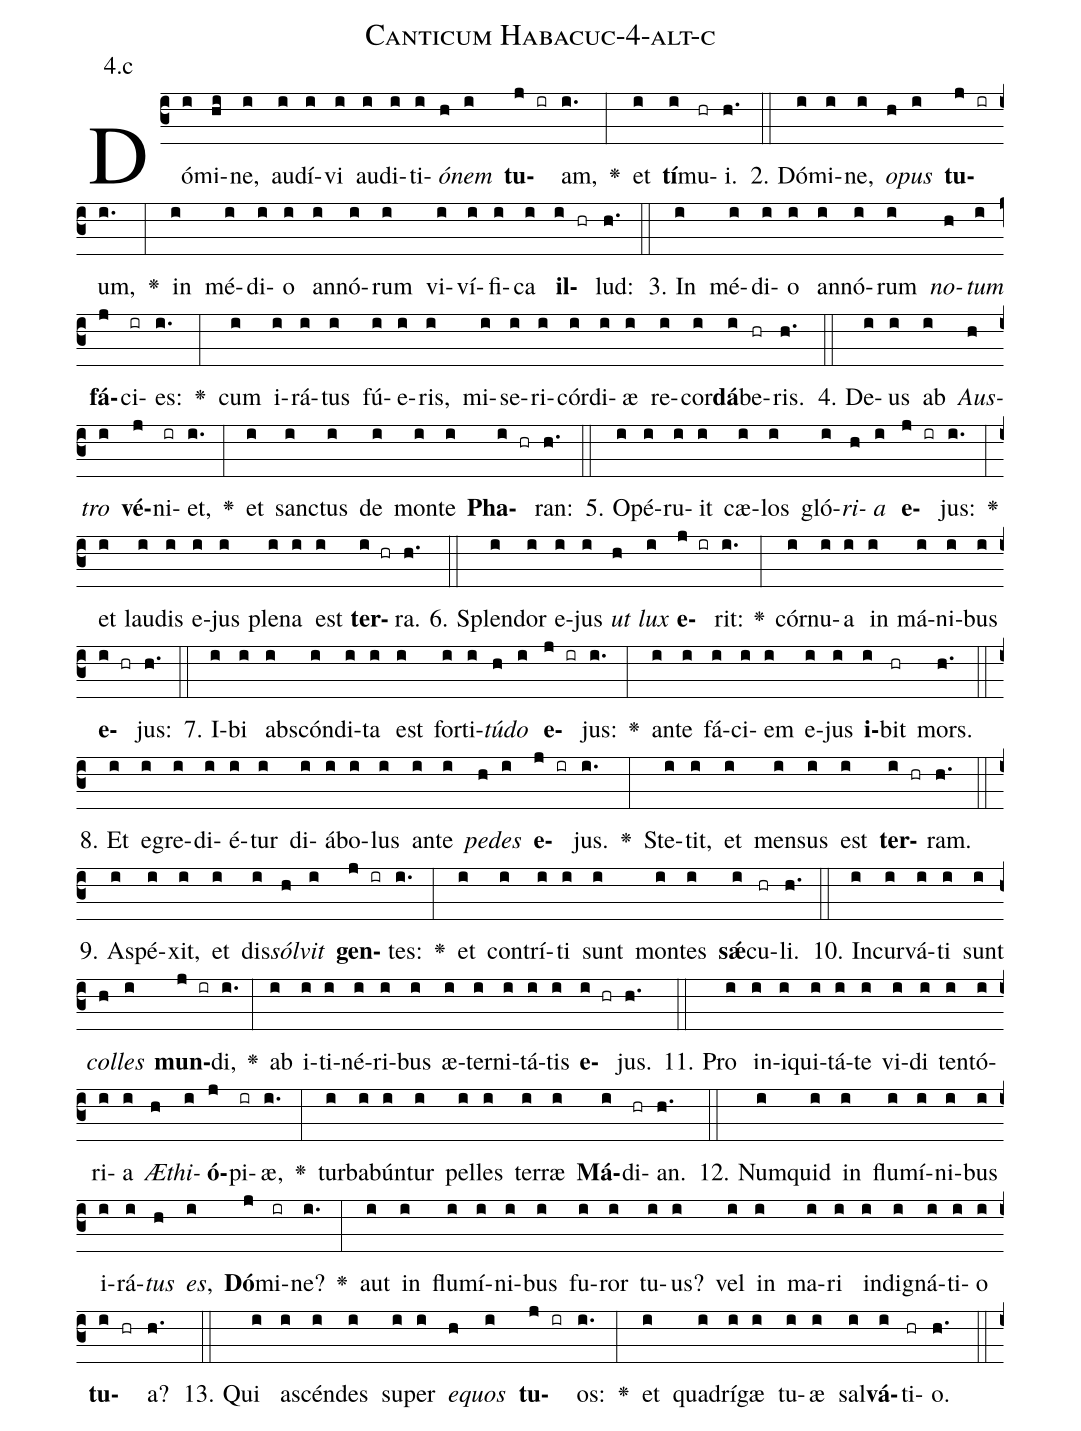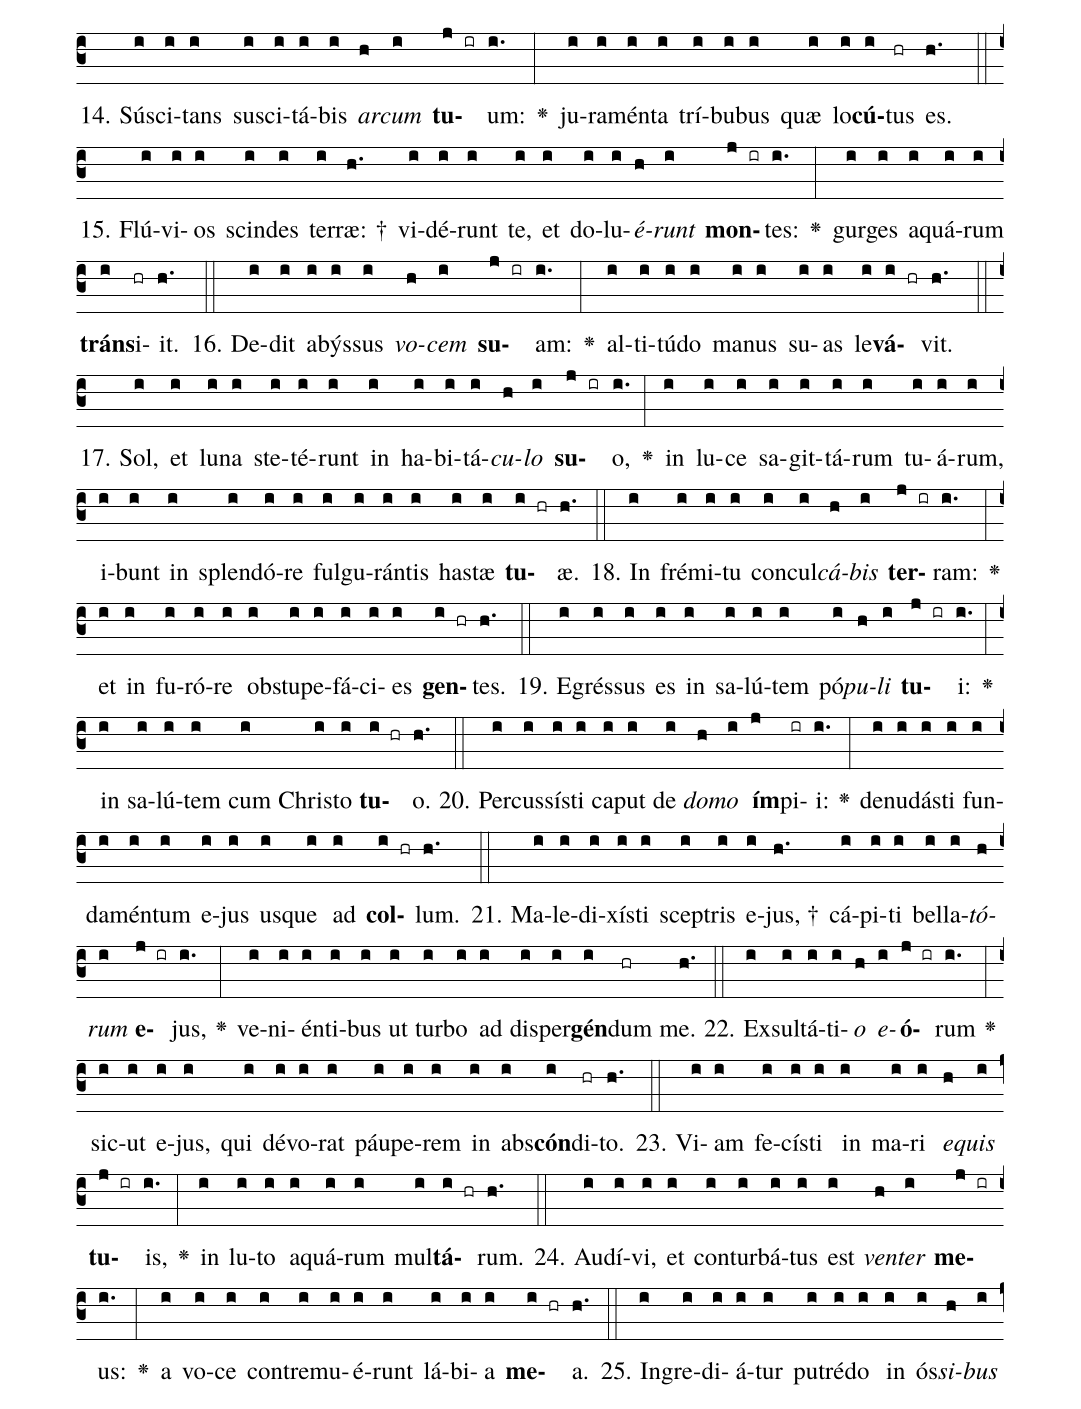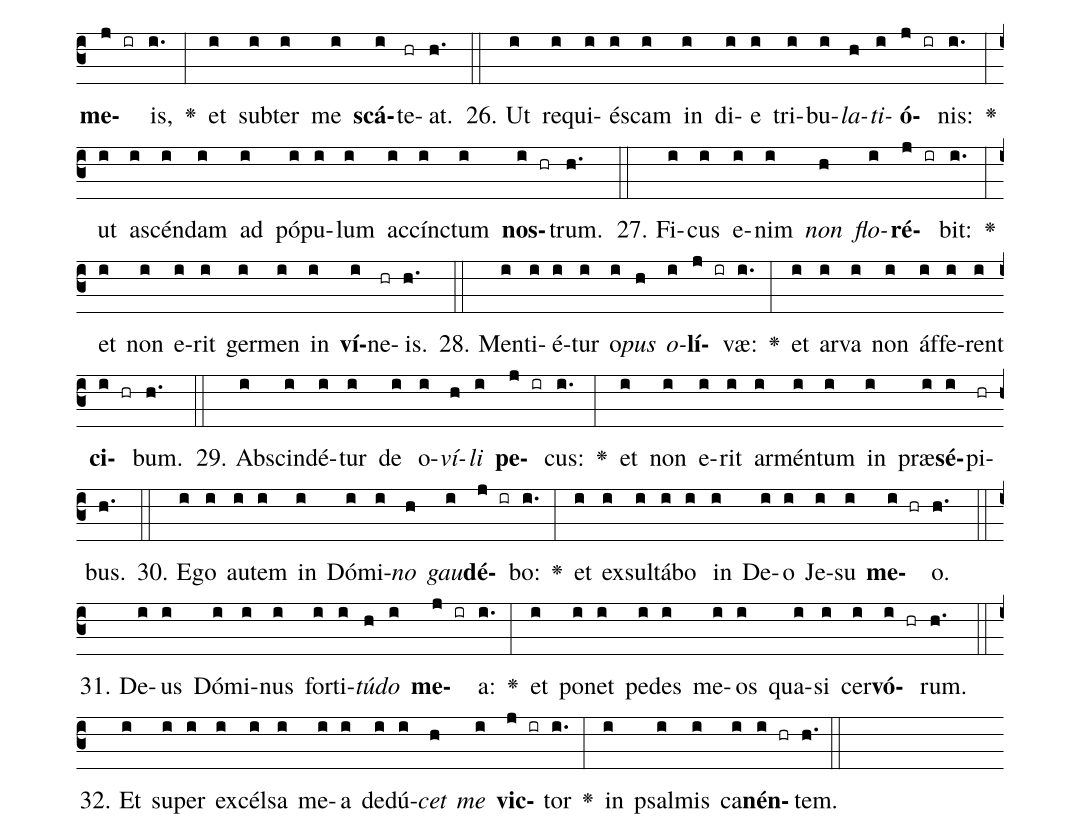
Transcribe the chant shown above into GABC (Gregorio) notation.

name: Canticum Habacuc-4-alt-c;
annotation: 4.c;
%%
(c3)Dó(i)mi(hi)ne,(i) au(i)dí(i)vi(i) au(i)di(i)ti(i)<i>ó</i>(h)<i>nem</i>(i) <b>tu</b>(j ir)am,(i.) <v>\greheightstar</v>(:) et(i) <b>tí</b>(i)mu(hr)i.(h.) (::)
2. Dó(i)mi(i)ne,(i) <i>o</i>(h)<i>pus</i>(i) <b>tu</b>(j ir)um,(i.) <v>\greheightstar</v>(:) in(i) mé(i)di(i)o(i) an(i)nó(i)rum(i) vi(i)ví(i)fi(i)ca(i) <b>il</b>(i hr)lud:(h.) (::)
3. In(i) mé(i)di(i)o(i) an(i)nó(i)rum(i) <i>no</i>(h)<i>tum</i>(i) <b>fá</b>(j)ci(ir)es:(i.) <v>\greheightstar</v>(:) cum(i) i(i)rá(i)tus(i) fú(i)e(i)ris,(i) mi(i)se(i)ri(i)cór(i)di(i)æ(i) re(i)cor(i)<b>dá</b>(i)be(hr)ris.(h.) (::)
4. De(i)us(i) ab(i) <i>Aus</i>(h)<i>tro</i>(i) <b>vé</b>(j)ni(ir)et,(i.) <v>\greheightstar</v>(:) et(i) sanc(i)tus(i) de(i) mon(i)te(i) <b>Pha</b>(i hr)ran:(h.) (::)
5. O(i)pé(i)ru(i)it(i) cæ(i)los(i) gló(i)<i>ri</i>(h)<i>a</i>(i) <b>e</b>(j ir)jus:(i.) <v>\greheightstar</v>(:) et(i) lau(i)dis(i) e(i)jus(i) ple(i)na(i) est(i) <b>ter</b>(i hr)ra.(h.) (::)
6. Splen(i)dor(i) e(i)jus(i) <i>ut</i>(h) <i>lux</i>(i) <b>e</b>(j ir)rit:(i.) <v>\greheightstar</v>(:) cór(i)nu(i)a(i) in(i) má(i)ni(i)bus(i) <b>e</b>(i hr)jus:(h.) (::)
7. I(i)bi(i) abs(i)cón(i)di(i)ta(i) est(i) for(i)ti(i)<i>tú</i>(h)<i>do</i>(i) <b>e</b>(j ir)jus:(i.) <v>\greheightstar</v>(:) an(i)te(i) fá(i)ci(i)em(i) e(i)jus(i) <b>i</b>(i)bit(hr) mors.(h.) (::)
8. Et(i) e(i)gre(i)di(i)é(i)tur(i) di(i)á(i)bo(i)lus(i) an(i)te(i) <i>pe</i>(h)<i>des</i>(i) <b>e</b>(j ir)jus.(i.) <v>\greheightstar</v>(:) Ste(i)tit,(i) et(i) men(i)sus(i) est(i) <b>ter</b>(i hr)ram.(h.) (::)
9. A(i)spé(i)xit,(i) et(i) dis(i)<i>sól</i>(h)<i>vit</i>(i) <b>gen</b>(j ir)tes:(i.) <v>\greheightstar</v>(:) et(i) con(i)trí(i)ti(i) sunt(i) mon(i)tes(i) <b>sǽ</b>(i)cu(hr)li.(h.) (::)
10. In(i)cur(i)vá(i)ti(i) sunt(i) <i>col</i>(h)<i>les</i>(i) <b>mun</b>(j ir)di,(i.) <v>\greheightstar</v>(:) ab(i) i(i)ti(i)né(i)ri(i)bus(i) æ(i)ter(i)ni(i)tá(i)tis(i) <b>e</b>(i hr)jus.(h.) (::)
11. Pro(i) in(i)i(i)qui(i)tá(i)te(i) vi(i)di(i) ten(i)tó(i)ri(i)a(i) <i>Æ</i>(h)<i>thi</i>(i)<b>ó</b>(j)pi(ir)æ,(i.) <v>\greheightstar</v>(:) tur(i)ba(i)bún(i)tur(i) pel(i)les(i) ter(i)ræ(i) <b>Má</b>(i)di(hr)an.(h.) (::)
12. Num(i)quid(i) in(i) flu(i)mí(i)ni(i)bus(i) i(i)rá(i)<i>tus</i>(h) <i>es</i>,(i) <b>Dó</b>(j)mi(ir)ne?(i.) <v>\greheightstar</v>(:) aut(i) in(i) flu(i)mí(i)ni(i)bus(i) fu(i)ror(i) tu(i)us?(i) vel(i) in(i) ma(i)ri(i) in(i)di(i)gná(i)ti(i)o(i) <b>tu</b>(i hr)a?(h.) (::)
13. Qui(i) a(i)scén(i)des(i) su(i)per(i) <i>e</i>(h)<i>quos</i>(i) <b>tu</b>(j ir)os:(i.) <v>\greheightstar</v>(:) et(i) qua(i)drí(i)gæ(i) tu(i)æ(i) sal(i)<b>vá</b>(i)ti(hr)o.(h.) (::)
14. Sú(i)sci(i)tans(i) su(i)sci(i)tá(i)bis(i) <i>ar</i>(h)<i>cum</i>(i) <b>tu</b>(j ir)um:(i.) <v>\greheightstar</v>(:) ju(i)ra(i)mén(i)ta(i) trí(i)bu(i)bus(i) quæ(i) lo(i)<b>cú</b>(i)tus(hr) es.(h.) (::)
15. Flú(i)vi(i)os(i) scin(i)des(i) ter(i)ræ: †(h.) vi(i)dé(i)runt(i) te,(i) et(i) do(i)lu(i)<i>é</i>(h)<i>runt</i>(i) <b>mon</b>(j ir)tes:(i.) <v>\greheightstar</v>(:) gur(i)ges(i) a(i)quá(i)rum(i) <b>tráns</b>(i)i(hr)it.(h.) (::)
16. De(i)dit(i) a(i)býs(i)sus(i) <i>vo</i>(h)<i>cem</i>(i) <b>su</b>(j ir)am:(i.) <v>\greheightstar</v>(:) al(i)ti(i)tú(i)do(i) ma(i)nus(i) su(i)as(i) le(i)<b>vá</b>(i hr)vit.(h.) (::)
17. Sol,(i) et(i) lu(i)na(i) ste(i)té(i)runt(i) in(i) ha(i)bi(i)tá(i)<i>cu</i>(h)<i>lo</i>(i) <b>su</b>(j ir)o,(i.) <v>\greheightstar</v>(:) in(i) lu(i)ce(i) sa(i)git(i)tá(i)rum(i) tu(i)á(i)rum,(i) i(i)bunt(i) in(i) splen(i)dó(i)re(i) ful(i)gu(i)rán(i)tis(i) has(i)tæ(i) <b>tu</b>(i hr)æ.(h.) (::)
18. In(i) fré(i)mi(i)tu(i) con(i)cul(i)<i>cá</i>(h)<i>bis</i>(i) <b>ter</b>(j ir)ram:(i.) <v>\greheightstar</v>(:) et(i) in(i) fu(i)ró(i)re(i) ob(i)stu(i)pe(i)fá(i)ci(i)es(i) <b>gen</b>(i hr)tes.(h.) (::)
19. E(i)grés(i)sus(i) es(i) in(i) sa(i)lú(i)tem(i) pó(i)<i>pu</i>(h)<i>li</i>(i) <b>tu</b>(j ir)i:(i.) <v>\greheightstar</v>(:) in(i) sa(i)lú(i)tem(i) cum(i) Chris(i)to(i) <b>tu</b>(i hr)o.(h.) (::)
20. Per(i)cus(i)sís(i)ti(i) ca(i)put(i) de(i) <i>do</i>(h)<i>mo</i>(i) <b>ím</b>(j)pi(ir)i:(i.) <v>\greheightstar</v>(:) de(i)nu(i)dás(i)ti(i) fun(i)da(i)mén(i)tum(i) e(i)jus(i) us(i)que(i) ad(i) <b>col</b>(i hr)lum.(h.) (::)
21. Ma(i)le(i)di(i)xís(i)ti(i) scep(i)tris(i) e(i)jus, †(h.) cá(i)pi(i)ti(i) bel(i)la(i)<i>tó</i>(h)<i>rum</i>(i) <b>e</b>(j ir)jus,(i.) <v>\greheightstar</v>(:) ve(i)ni(i)én(i)ti(i)bus(i) ut(i) tur(i)bo(i) ad(i) di(i)sper(i)<b>gén</b>(i)dum(hr) me.(h.) (::)
22. Ex(i)sul(i)tá(i)ti(i)<i>o</i>(h) <i>e</i>(i)<b>ó</b>(j ir)rum(i.) <v>\greheightstar</v>(:) sic(i)ut(i) e(i)jus,(i) qui(i) dé(i)vo(i)rat(i) páu(i)pe(i)rem(i) in(i) abs(i)<b>cón</b>(i)di(hr)to.(h.) (::)
23. Vi(i)am(i) fe(i)cís(i)ti(i) in(i) ma(i)ri(i) <i>e</i>(h)<i>quis</i>(i) <b>tu</b>(j ir)is,(i.) <v>\greheightstar</v>(:) in(i) lu(i)to(i) a(i)quá(i)rum(i) mul(i)<b>tá</b>(i hr)rum.(h.) (::)
24. Au(i)dí(i)vi,(i) et(i) con(i)tur(i)bá(i)tus(i) est(i) <i>ven</i>(h)<i>ter</i>(i) <b>me</b>(j ir)us:(i.) <v>\greheightstar</v>(:) a(i) vo(i)ce(i) con(i)tre(i)mu(i)é(i)runt(i) lá(i)bi(i)a(i) <b>me</b>(i hr)a.(h.) (::)
25. In(i)gre(i)di(i)á(i)tur(i) pu(i)tré(i)do(i) in(i) ós(i)<i>si</i>(h)<i>bus</i>(i) <b>me</b>(j ir)is,(i.) <v>\greheightstar</v>(:) et(i) sub(i)ter(i) me(i) <b>scá</b>(i)te(hr)at.(h.) (::)
26. Ut(i) re(i)qui(i)és(i)cam(i) in(i) di(i)e(i) tri(i)bu(i)<i>la</i>(h)<i>ti</i>(i)<b>ó</b>(j ir)nis:(i.) <v>\greheightstar</v>(:) ut(i) a(i)scén(i)dam(i) ad(i) pó(i)pu(i)lum(i) ac(i)cínc(i)tum(i) <b>nos</b>(i hr)trum.(h.) (::)
27. Fi(i)cus(i) e(i)nim(i) <i>non</i>(h) <i>flo</i>(i)<b>ré</b>(j ir)bit:(i.) <v>\greheightstar</v>(:) et(i) non(i) e(i)rit(i) ger(i)men(i) in(i) <b>ví</b>(i)ne(hr)is.(h.) (::)
28. Men(i)ti(i)é(i)tur(i) o(i)<i>pus</i>(h) <i>o</i>(i)<b>lí</b>(j ir)væ:(i.) <v>\greheightstar</v>(:) et(i) ar(i)va(i) non(i) áf(i)fe(i)rent(i) <b>ci</b>(i hr)bum.(h.) (::)
29. Ab(i)scin(i)dé(i)tur(i) de(i) o(i)<i>ví</i>(h)<i>li</i>(i) <b>pe</b>(j ir)cus:(i.) <v>\greheightstar</v>(:) et(i) non(i) e(i)rit(i) ar(i)mén(i)tum(i) in(i) præ(i)<b>sé</b>(i)pi(hr)bus.(h.) (::)
30. E(i)go(i) au(i)tem(i) in(i) Dó(i)mi(i)<i>no</i>(h) <i>gau</i>(i)<b>dé</b>(j ir)bo:(i.) <v>\greheightstar</v>(:) et(i) ex(i)sul(i)tá(i)bo(i) in(i) De(i)o(i) Je(i)su(i) <b>me</b>(i hr)o.(h.) (::)
31. De(i)us(i) Dó(i)mi(i)nus(i) for(i)ti(i)<i>tú</i>(h)<i>do</i>(i) <b>me</b>(j ir)a:(i.) <v>\greheightstar</v>(:) et(i) po(i)net(i) pe(i)des(i) me(i)os(i) qua(i)si(i) cer(i)<b>vó</b>(i hr)rum.(h.) (::)
32. Et(i) su(i)per(i) ex(i)cél(i)sa(i) me(i)a(i) de(i)dú(i)<i>cet</i>(h) <i>me</i>(i) <b>vic</b>(j ir)tor(i.) <v>\greheightstar</v>(:) in(i) psal(i)mis(i) ca(i)<b>nén</b>(i hr)tem.(h.) (::)
